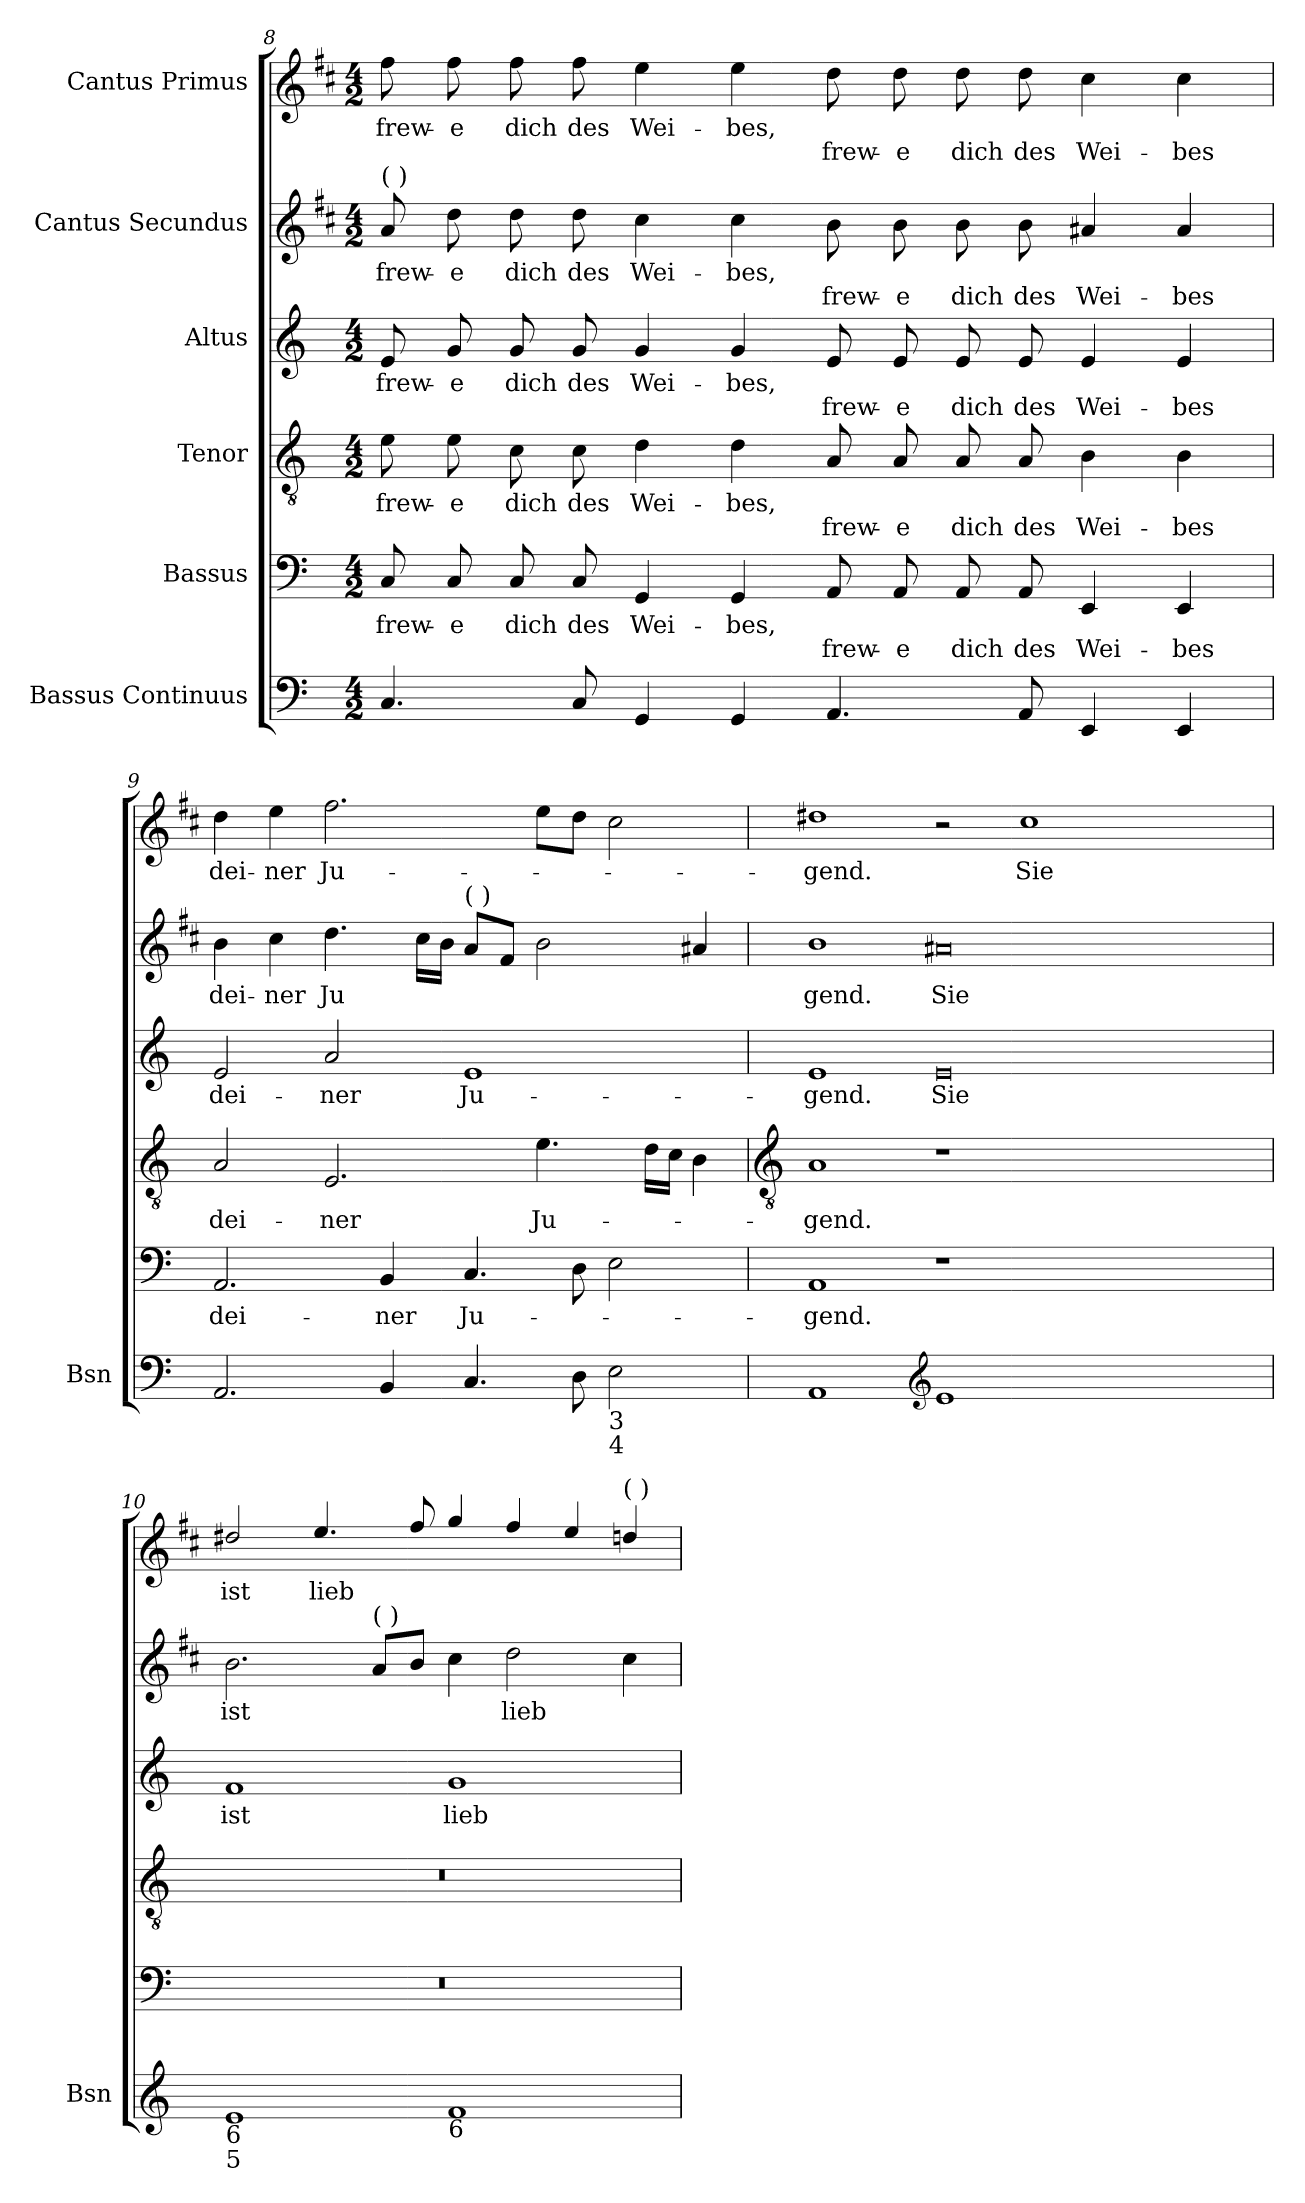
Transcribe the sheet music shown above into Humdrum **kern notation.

**kern	**kern	**text	**text	**kern	**text	**text	**kern	**text	**text	**kern	**text	**text	**kern	**text	**text
*part6	*part5	*part5	*part5	*part4	*part4	*part4	*part3	*part3	*part3	*part2	*part2	*part2	*part1	*part1	*part1
*staff6	*staff5	*staff5	*staff5	*staff4	*staff4	*staff4	*staff3	*staff3	*staff3	*staff2	*staff2	*staff2	*staff1	*staff1	*staff1
*I"Bassus Continuus	*I"Bassus	*	*	*I"Tenor	*	*	*I"Altus	*	*	*I"Cantus Secundus	*	*	*I"Cantus Primus	*	*
*I'Bsn	*	*	*	*	*	*	*	*	*	*	*	*	*	*	*
!!LO:LB:g=z
*clefF4	*clefF4	*	*	*clefGv2	*	*	*clefG2	*	*	*clefG2	*	*	*clefG2	*	*
*	*	*	*	*	*	*	*	*	*	*ITrd1c2	*	*	*ITrd1c2	*	*
*k[]	*k[]	*	*	*k[]	*	*	*k[]	*	*	*k[]	*	*	*k[]	*	*
*C:	*C:	*	*	*C:	*	*	*C:	*	*	*C:	*	*	*C:	*	*
*M4/2	*M4/2	*	*	*M4/2	*	*	*M4/2	*	*	*M4/2	*	*	*M4/2	*	*
=8	=8	=8	=8	=8	=8	=8	=8	=8	=8	=8	=8	=8	=8	=8	=8
!	!	!	!	!	!	!	!	!	!	!LO:TX:a:t=(  )	!	!	!	!	!
!	!	!LO:LY:b	!	!	!LO:LY:b	!	!	!LO:LY:b	!	!	!LO:LY:b	!	!	!LO:LY:b	!
4.C	8C	frew-	.	8e	frew-	.	8e	frew-	.	8g	frew-	.	8ee	frew-	.
!	!	!LO:LY:b	!	!	!LO:LY:b	!	!	!LO:LY:b	!	!	!LO:LY:b	!	!	!LO:LY:b	!
.	8C	-e	.	8e	-e	.	8g	-e	.	8cc	-e	.	8ee	-e	.
!	!	!LO:LY:b	!	!	!LO:LY:b	!	!	!LO:LY:b	!	!	!LO:LY:b	!	!	!LO:LY:b	!
.	8C	dich	.	8c	dich	.	8g	dich	.	8cc	dich	.	8ee	dich	.
!	!	!LO:LY:b	!	!	!LO:LY:b	!	!	!LO:LY:b	!	!	!LO:LY:b	!	!	!LO:LY:b	!
8C	8C	des	.	8c	des	.	8g	des	.	8cc	des	.	8ee	des	.
!	!	!LO:LY:b	!	!	!LO:LY:b	!	!	!LO:LY:b	!	!	!LO:LY:b	!	!	!LO:LY:b	!
4GG	4GG	Wei-	.	4d	Wei-	.	4g	Wei-	.	4b	Wei-	.	4dd	Wei-	.
!	!	!LO:LY:b	!	!	!LO:LY:b	!	!	!LO:LY:b	!	!	!LO:LY:b	!	!	!LO:LY:b	!
4GG	4GG	-bes,	.	4d	-bes,	.	4g	-bes,	.	4b	-bes,	.	4dd	-bes,	.
!	!	!	!LO:LY:b	!	!	!LO:LY:b	!	!	!LO:LY:b	!	!	!LO:LY:b	!	!	!LO:LY:b
4.AA	8AA	.	frew-	8A	.	frew-	8e	.	frew-	8a	.	frew-	8cc	.	frew-
!	!	!	!LO:LY:b	!	!	!LO:LY:b	!	!	!LO:LY:b	!	!	!LO:LY:b	!	!	!LO:LY:b
.	8AA	.	-e	8A	.	-e	8e	.	-e	8a	.	-e	8cc	.	-e
!	!	!	!LO:LY:b	!	!	!LO:LY:b	!	!	!LO:LY:b	!	!	!LO:LY:b	!	!	!LO:LY:b
.	8AA	.	dich	8A	.	dich	8e	.	dich	8a	.	dich	8cc	.	dich
!	!	!	!LO:LY:b	!	!	!LO:LY:b	!	!	!LO:LY:b	!	!	!LO:LY:b	!	!	!LO:LY:b
8AA	8AA	.	des	8A	.	des	8e	.	des	8a	.	des	8cc	.	des
!	!	!	!LO:LY:b	!	!	!LO:LY:b	!	!	!LO:LY:b	!	!	!LO:LY:b	!	!	!LO:LY:b
4EE	4EE	.	Wei-	4B	.	Wei-	4e	.	Wei-	4g#X	.	Wei-	4b	.	Wei-
!	!	!	!LO:LY:b	!	!	!LO:LY:b	!	!	!LO:LY:b	!	!	!LO:LY:b	!	!	!LO:LY:b
4EE	4EE	.	-bes	4B	.	-bes	4e	.	-bes	4g#	.	-bes	4b	.	-bes
=9	=9	=9	=9	=9	=9	=9	=9	=9	=9	=9	=9	=9	=9	=9	=9
!	!	!LO:LY:b	!	!	!LO:LY:b	!	!	!LO:LY:b	!	!	!LO:LY:b	!	!	!LO:LY:b	!
2.AA	2.AA	dei-	.	2A	dei-	.	2e	dei-	.	4a	dei-	.	4cc	dei-	.
!	!	!	!	!	!	!	!	!	!	!	!LO:LY:b	!	!	!LO:LY:b	!
.	.	.	.	.	.	.	.	.	.	4b	-ner	.	4dd	-ner	.
!	!	!	!	!	!LO:LY:b	!	!	!LO:LY:b	!	!	!LO:LY:b	!	!	!LO:LY:b	!
.	.	.	.	2.E	-ner	.	2a	-ner	.	4.cc	Ju	.	2.ee	Ju-	.
!	!	!LO:LY:b	!	!	!	!	!	!	!	!	!	!	!	!	!
4BB	4BB	-ner	.	.	.	.	.	.	.	.	.	.	.	.	.
.	.	.	.	.	.	.	.	.	.	16bLL	.	.	.	.	.
.	.	.	.	.	.	.	.	.	.	16aJJ	.	.	.	.	.
!	!	!	!	!	!	!	!	!	!	!LO:TX:a:t=(  )	!	!	!	!	!
!	!	!LO:LY:b	!	!	!	!	!	!LO:LY:b	!	!	!	!	!	!	!
4.C	4.C	Ju-	.	.	.	.	1e	Ju-	.	8gL	.	.	.	.	.
.	.	.	.	.	.	.	.	.	.	8eJ	.	.	.	.	.
!	!	!	!	!	!LO:LY:b	!	!	!	!	!	!	!	!	!	!
.	.	.	.	4.e	Ju-	.	.	.	.	2a	.	.	8ddL	.	.
8D	8D	.	.	.	.	.	.	.	.	.	.	.	8ccJ	.	.
!LO:TX:b:t=3	!	!	!	!	!	!	!	!	!	!	!	!	!	!	!
!LO:TX:b:t=4	!	!	!	!	!	!	!	!	!	!	!	!	!	!	!
2E	2E	.	.	.	.	.	.	.	.	.	.	.	2b	.	.
.	.	.	.	16dLL	.	.	.	.	.	.	.	.	.	.	.
.	.	.	.	16cJJ	.	.	.	.	.	.	.	.	.	.	.
.	.	.	.	4B	.	.	.	.	.	4g#X	.	.	.	.	.
!!LO:LB:g=z
=10	=10	=10	=10	=10	=10	=10	=10	=10	=10	=10	=10	=10	=10	=10	=10
*	*	*	*	*clefGv2	*	*	*	*	*	*	*	*	*	*	*
!	!	!LO:LY:b	!	!	!LO:LY:b	!	!	!LO:LY:b	!	!	!LO:LY:b	!	!	!LO:LY:b	!
*	*	*	*	*	*	*	*	*	*	*	*	*	*^	*	*
1AA	1AA	-gend.	.	1A	-gend.	.	1e	-gend.	.	1a	gend.	.	1cc#X	1ryy	-gend.	.
*clefG2	*	*	*	*	*	*	*	*	*	*	*	*	*	*	*	*
!	!	!	!	!	!	!	!	!LO:LY:b	!	!	!LO:LY:b	!	!	!	!	!
1e	1r	.	.	1r	.	.	0e	Sie	.	0g#X	Sie	.	2r	2ryy	.	.
!	!	!	!	!	!	!	!	!	!	!	!	!	!	!	!LO:LY:b	!
.	.	.	.	.	.	.	.	.	.	.	.	.	1b	2ryy	Sie	.
1ryy	1ryy	.	.	1ryy	.	.	.	.	.	.	.	.	.	2ryy	.	.
.	.	.	.	.	.	.	.	.	.	.	.	.	2ryy	2ryy	.	.
=10	=10	=10	=10	=10	=10	=10	=10	=10	=10	=10	=10	=10	=10	=10	=10	=10
!LO:TX:b:t=6	!	!	!	!	!	!	!	!	!	!	!	!	!	!	!	!
!LO:TX:b:t=5	!	!	!	!	!	!	!	!	!	!	!	!	!	!	!	!
!	!	!	!	!	!	!	!	!LO:LY:b	!	!	!LO:LY:b	!	!	!	!LO:LY:b	!
1e	0r	.	.	0r	.	.	1f	ist	.	2.a	ist	.	2cc#X	0ryy	ist	.
!	!	!	!	!	!	!	!	!	!	!	!	!	!	!	!LO:LY:b	!
.	.	.	.	.	.	.	.	.	.	.	.	.	4.dd	.	lieb	.
!	!	!	!	!	!	!	!	!	!	!LO:TX:a:t=(  )	!	!	!	!	!	!
.	.	.	.	.	.	.	.	.	.	8gL	.	.	.	.	.	.
.	.	.	.	.	.	.	.	.	.	8aJ	.	.	8ee	.	.	.
!LO:TX:b:t=6	!	!	!	!	!	!	!	!	!	!	!	!	!	!	!	!
!	!	!	!	!	!	!	!	!LO:LY:b	!	!	!	!	!	!	!	!
1f	.	.	.	.	.	.	1g	lieb-	.	4b	.	.	4ff	.	.	.
!	!	!	!	!	!	!	!	!	!	!	!LO:LY:b	!	!	!	!	!
.	.	.	.	.	.	.	.	.	.	2cc	lieb	.	4ee	.	.	.
.	.	.	.	.	.	.	.	.	.	.	.	.	4dd	.	.	.
!	!	!	!	!	!	!	!	!	!	!	!	!	!LO:TX:a:t=(  )	!	!	!
!	!	!	!	!	!	!	!	!	!	!	!LO:LY:b	!	!	!	!	!
.	.	.	.	.	.	.	.	.	.	4b	-	.	4ccn	.	.	.
*	*	*	*	*	*	*	*	*	*	*	*	*	*v	*v	*	*
=	=	=	=	=	=	=	=	=	=	=	=	=	=	=	=
*-	*-	*-	*-	*-	*-	*-	*-	*-	*-	*-	*-	*-	*-	*-	*-
